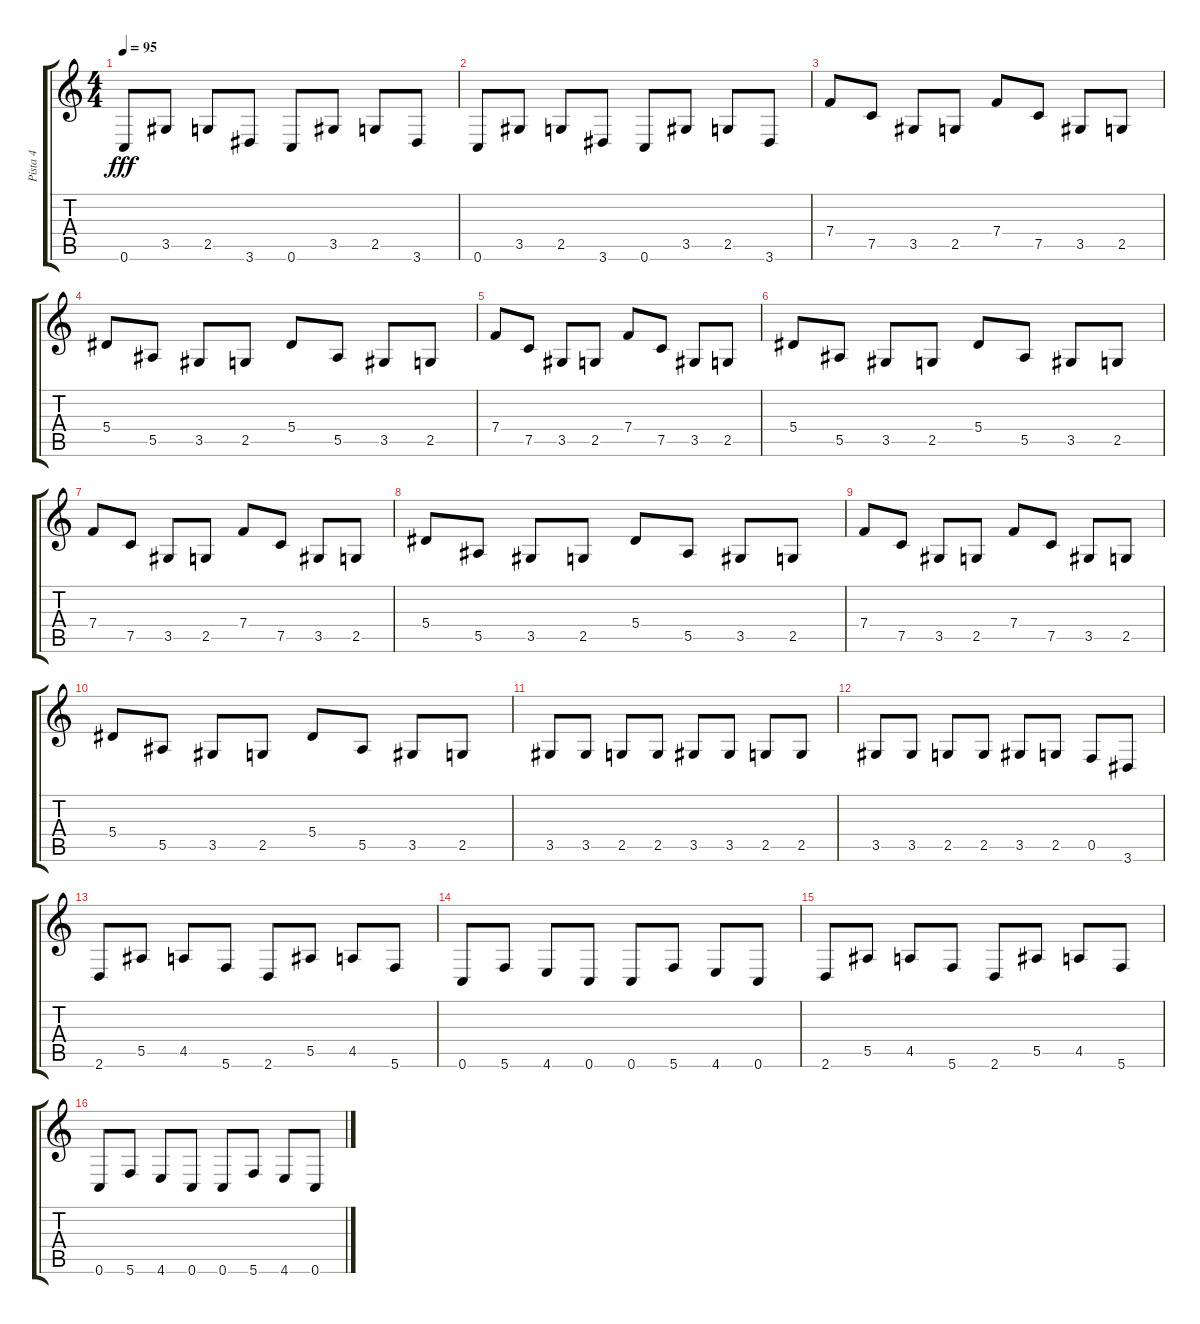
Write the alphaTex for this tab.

\track ("Pista 4" "Pista 4") {instrument electricbassfinger}
\staff {score tabs}
\tuning (C4 G3 Eb3 Bb2 F2 C2) {hide}
\ts (4 4)
\tempo 95
\clef g2
\ks c
0.6.8{dy fff} 3.5.8 2.5.8 3.6.8 0.6.8 3.5.8 2.5.8 3.6.8 |
0.6.8 3.5.8 2.5.8 3.6.8 0.6.8 3.5.8 2.5.8 3.6.8 |
7.4.8 7.5.8 3.5.8 2.5.8 7.4.8 7.5.8 3.5.8 2.5.8 |
5.4.8 5.5.8 3.5.8 2.5.8 5.4.8 5.5.8 3.5.8 2.5.8 |
7.4.8 7.5.8 3.5.8 2.5.8 7.4.8 7.5.8 3.5.8 2.5.8 |
5.4.8 5.5.8 3.5.8 2.5.8 5.4.8 5.5.8 3.5.8 2.5.8 |
7.4.8 7.5.8 3.5.8 2.5.8 7.4.8 7.5.8 3.5.8 2.5.8 |
5.4.8 5.5.8 3.5.8 2.5.8 5.4.8 5.5.8 3.5.8 2.5.8 |
7.4.8 7.5.8 3.5.8 2.5.8 7.4.8 7.5.8 3.5.8 2.5.8 |
5.4.8 5.5.8 3.5.8 2.5.8 5.4.8 5.5.8 3.5.8 2.5.8 |
3.5.8 3.5.8 2.5.8 2.5.8 3.5.8 3.5.8 2.5.8 2.5.8 |
3.5.8 3.5.8 2.5.8 2.5.8 3.5.8 2.5.8 0.5.8 3.6.8 |
2.6.8 5.5.8 4.5.8 5.6.8 2.6.8 5.5.8 4.5.8 5.6.8 |
0.6.8 5.6.8 4.6.8 0.6.8 0.6.8 5.6.8 4.6.8 0.6.8 |
2.6.8 5.5.8 4.5.8 5.6.8 2.6.8 5.5.8 4.5.8 5.6.8 |
0.6.8 5.6.8 4.6.8 0.6.8 0.6.8 5.6.8 4.6.8 0.6.8
